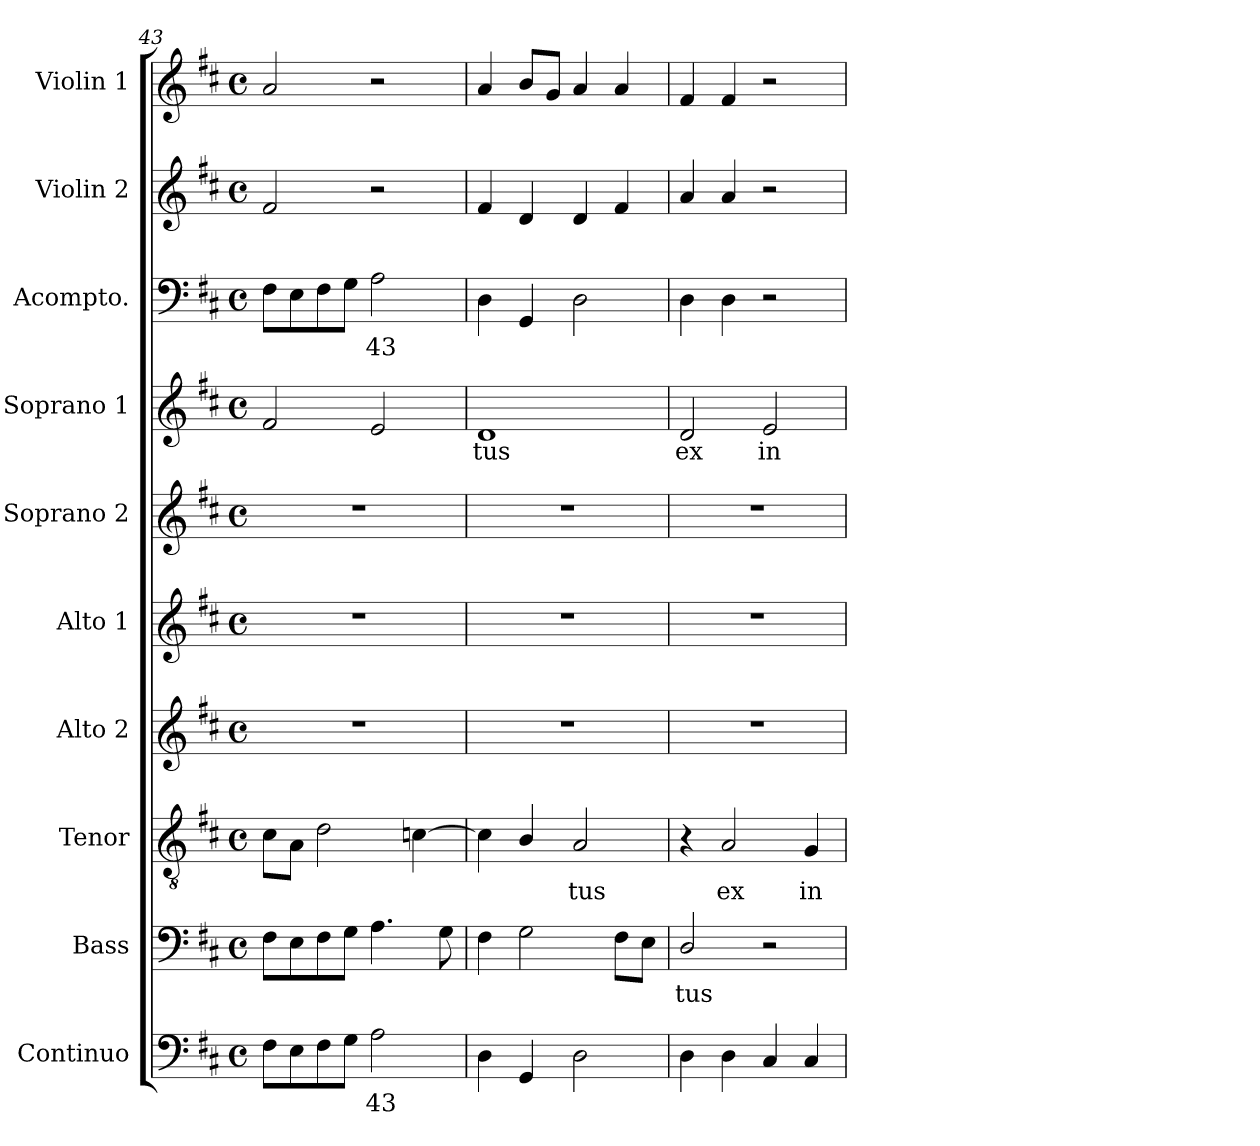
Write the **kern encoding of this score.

**kern	**text	**kern	**text	**kern	**text	**kern	**kern	**kern	**kern	**text	**kern	**text	**kern	**kern
*part10	*part10	*part9	*part9	*part8	*part8	*part7	*part6	*part5	*part4	*part4	*part3	*part3	*part2	*part1
*staff10	*staff10	*staff9	*staff9	*staff8	*staff8	*staff7	*staff6	*staff5	*staff4	*staff4	*staff3	*staff3	*staff2	*staff1
*I"Continuo	*	*I"Bass	*	*I"Tenor	*	*I"Alto 2	*I"Alto 1	*I"Soprano 2	*I"Soprano 1	*	*I"Acompto.	*	*I"Violin 2	*I"Violin 1
*I'Cont.	*	*I'B.	*	*I'T.	*	*I'A2.	*I'A1.	*I'S2.	*I'S1.	*	*I'Ac.	*	*I'Vln. 2	*I'Vln. 1
*clefF4	*	*clefF4	*	*clefGv2	*	*clefG2	*clefG2	*clefG2	*clefG2	*	*clefF4	*	*clefG2	*clefG2
*	*	*	*	*ITrd7c12	*	*	*	*	*	*	*	*	*	*
*k[f#c#]	*	*k[f#c#]	*	*k[f#c#]	*	*k[f#c#]	*k[f#c#]	*k[f#c#]	*k[f#c#]	*	*k[f#c#]	*	*k[f#c#]	*k[f#c#]
*D:	*	*D:	*	*D:	*	*D:	*D:	*D:	*D:	*	*D:	*	*D:	*D:
*M4/4	*	*M4/4	*	*M4/4	*	*M4/4	*M4/4	*M4/4	*M4/4	*	*M4/4	*	*M4/4	*M4/4
*met(c)	*	*met(c)	*	*met(c)	*	*met(c)	*met(c)	*met(c)	*met(c)	*	*met(c)	*	*met(c)	*met(c)
=43	=43	=43	=43	=43	=43	=43	=43	=43	=43	=43	=43	=43	=43	=43
8F#i\L	.	8F#i\L	.	8C#i\L	.	1r	1r	1r	2f#i/	.	8F#i\L	.	2f#i/	2ai/
8Ei\	.	8Ei\	.	8AAi\J	.	.	.	.	.	.	8Ei\	.	.	.
8F#i\	.	8F#i\	.	2Di\	.	.	.	.	.	.	8F#i\	.	.	.
8Gi\J	.	8Gi\J	.	.	.	.	.	.	.	.	8Gi\J	.	.	.
!	!LO:LY:b:color=#000000	!	!	!	!	!	!	!	!	!	!	!	!	!
!	!	!	!	!	!	!	!	!	!	!	!	!LO:LY:b:color=#000000	!	!
2Ai\	43	4.Ai\	.	.	.	.	.	.	2ei/	.	2Ai\	43	2r	2r
.	.	.	.	[>4Cni\	.	.	.	.	.	.	.	.	.	.
.	.	8Gi\	.	.	.	.	.	.	.	.	.	.	.	.
=44	=44	=44	=44	=44	=44	=44	=44	=44	=44	=44	=44	=44	=44	=44
!	!	!	!	!	!	!	!	!	!	!LO:LY:b:color=#000000	!	!	!	!
4Di\	.	4F#i\	.	4Ci\]	.	1r	1r	1r	1di	-tus	4Di\	.	4f#i/	4ai/
4GGi/	.	2Gi\	.	4BBi/	.	.	.	.	.	.	4GGi/	.	4di/	8bi/L
.	.	.	.	.	.	.	.	.	.	.	.	.	.	8gi/J
!	!	!	!	!	!LO:LY:b:color=#000000	!	!	!	!	!	!	!	!	!
2Di\	.	.	.	2AAi/	-tus	.	.	.	.	.	2Di\	.	4di/	4ai/
.	.	8F#i\L	.	.	.	.	.	.	.	.	.	.	4f#i/	4ai/
.	.	8Ei\J	.	.	.	.	.	.	.	.	.	.	.	.
!!LO:LB:g=z
=45	=45	=45	=45	=45	=45	=45	=45	=45	=45	=45	=45	=45	=45	=45
!	!	!	!LO:LY:b:color=#000000	!	!	!	!	!	!	!	!	!	!	!
!	!	!	!	!	!	!	!	!	!	!LO:LY:b:color=#000000	!	!	!	!
4Di\	.	2Di/	-tus	4r	.	1r	1r	1r	2di/	ex	4Di\	.	4ai/	4f#i/
!	!	!	!	!	!LO:LY:b:color=#000000	!	!	!	!	!	!	!	!	!
4Di\	.	.	.	2AAi/	ex	.	.	.	.	.	4Di\	.	4ai/	4f#i/
!	!	!	!	!	!	!	!	!	!	!LO:LY:b:color=#000000	!	!	!	!
4C#i/	.	2r	.	.	.	.	.	.	2ei/	in-	2r	.	2r	2r
!	!	!	!	!	!LO:LY:b:color=#000000	!	!	!	!	!	!	!	!	!
4C#i/	.	.	.	4GGi/	in	.	.	.	.	.	.	.	.	.
=	=	=	=	=	=	=	=	=	=	=	=	=	=	=
*-	*-	*-	*-	*-	*-	*-	*-	*-	*-	*-	*-	*-	*-	*-
